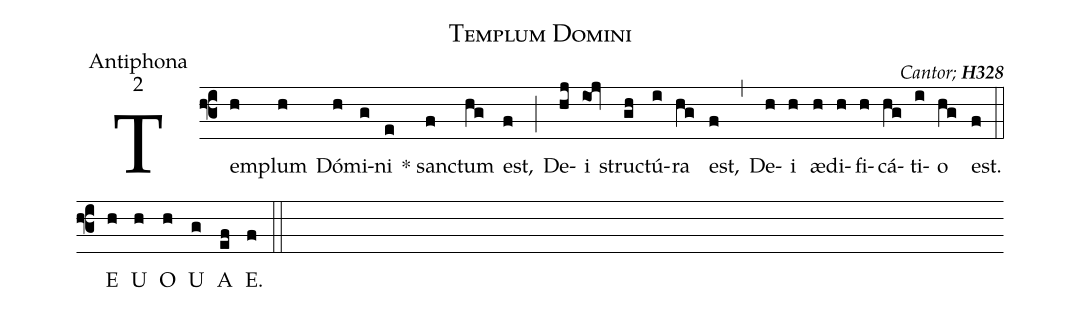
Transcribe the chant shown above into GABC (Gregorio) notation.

name:Templum Domini;
office-part:Antiphona;
mode:2;
commentary:{\itshape\mdseries Cantor;\/} {\bfseries H328};
%%
(f3)Tem(h)plum(h) Dó(h)mi(g)ni(e) * san(f)ctum(hg) est,(f) (;) De(hj)i(ioj) struc(gh)tú(i)ra(hg) est,(f) (,) De(h)i(h) æ(h)di(h)fi(h)cá(hg)ti(i)o(hg) est.(f) (::)
<eu> E(h) U(h) O(h) U(g) A(ef) E.(f) </eu> (::)
